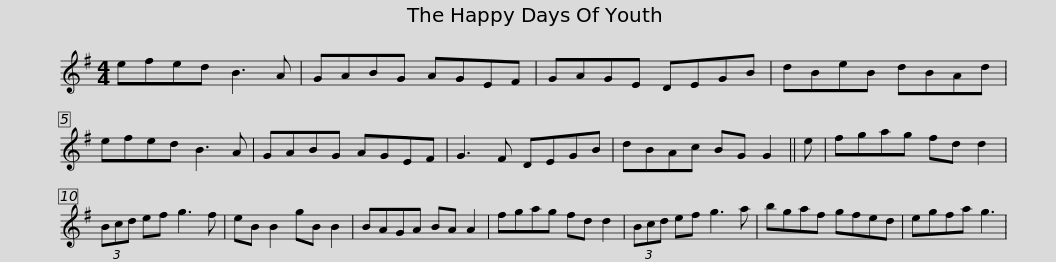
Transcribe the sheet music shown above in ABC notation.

X:1
L:1/8
M:4/4
I:linebreak $
K:G
V:1 treble
V:1
 efed B3 A | GABG AGEF | GAGE DEGB | dBeB dBAd | efed B3 A |$ %5
 GABG AGEF | G3 F DEGB | dBAc BG G2 || e | fgag fd d2 | %10
 (3Bcd ef g3 f | eB B2 gB B2 |$ BAGA BA A2 | fgag fd d2 | (3Bcd ef g3 a | %15
 bgaf gfed | egfa g3 | %17
